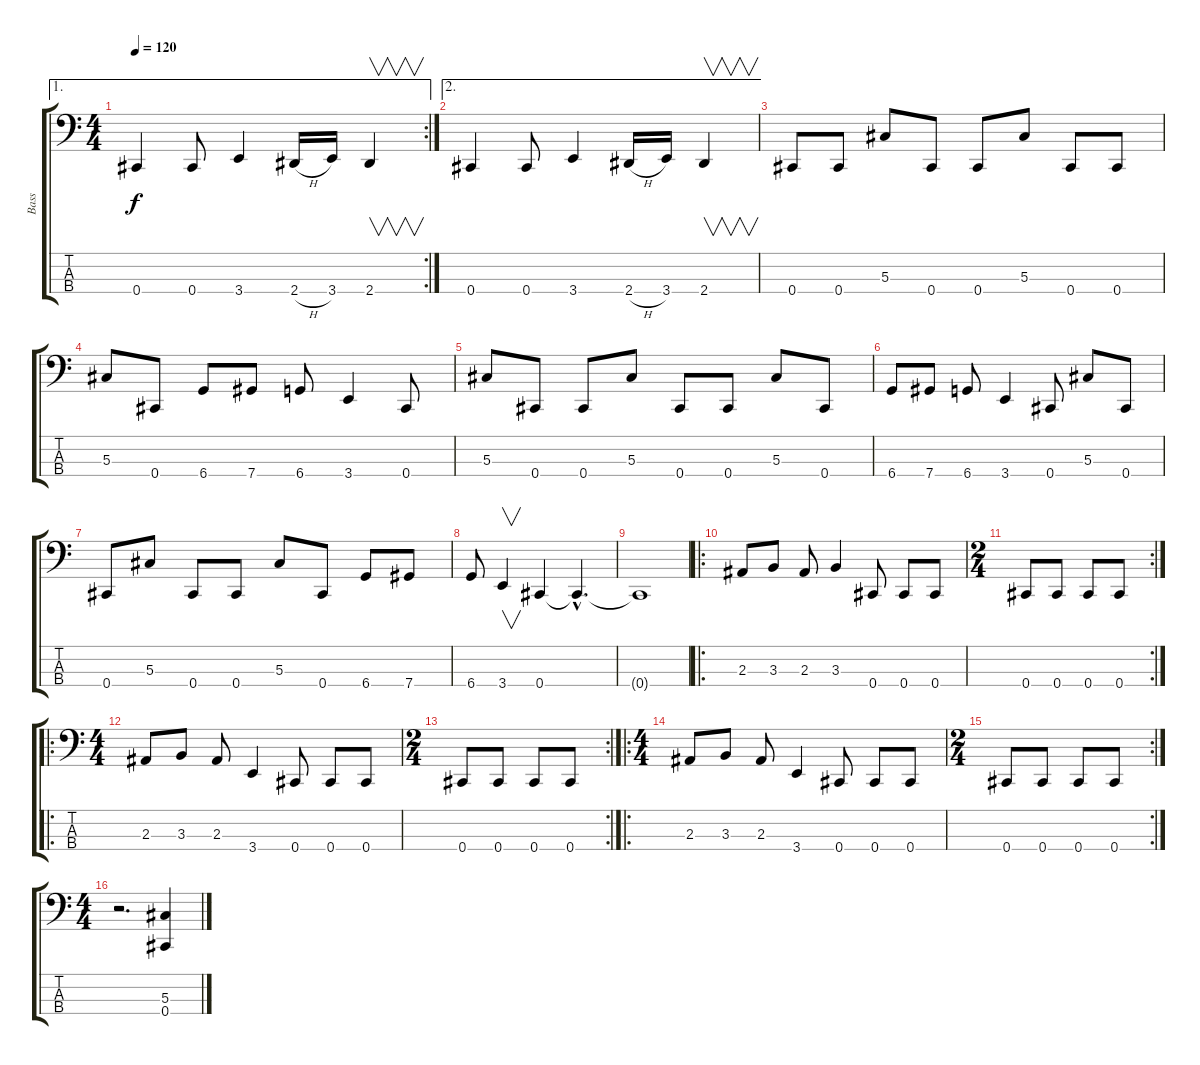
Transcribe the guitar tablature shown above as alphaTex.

\track ("Bass" "Bass") {instrument slapbass1}
\staff {score tabs}
\tuning (Gb2 Db2 Ab1 Db1) {hide}
\ae 1
\rc 2
\ts (4 4)
\tempo 120
\clef f4
\ks c
0.4.4{dy f} 0.4.8 3.4.4 2.4{h}.16 3.4.16 2.4.4{v} |
\ae 2
0.4.4 0.4.8 3.4.4 2.4{h}.16 3.4.16 2.4.4{v} |
0.4.8 0.4.8 5.3.8 0.4.8 0.4.8 5.3.8 0.4.8 0.4.8 |
5.3.8 0.4.8 6.4.8 7.4.8 6.4.8 3.4.4 0.4.8 |
5.3.8 0.4.8 0.4.8 5.3.8 0.4.8 0.4.8 5.3.8 0.4.8 |
6.4.8 7.4.8 6.4.8 3.4.4 0.4.8 5.3.8 0.4.8 |
0.4.8 5.3.8 0.4.8 0.4.8 5.3.8 0.4.8 6.4.8 7.4.8 |
6.4.8 3.4.4{v} 0.4.4 0.4{hac t}.4{d} |
0.4{t}.1 |
\ro
2.3.8 3.3.8 2.3.8 3.3.4 0.4.8 0.4.8 0.4.8 |
\rc 2
\ts (2 4)
0.4.8 0.4.8 0.4.8 0.4.8 |
\ro
\ts (4 4)
2.3.8 3.3.8 2.3.8 3.4.4 0.4.8 0.4.8 0.4.8 |
\rc 2
\ts (2 4)
0.4.8 0.4.8 0.4.8 0.4.8 |
\ro
\ts (4 4)
2.3.8 3.3.8 2.3.8 3.4.4 0.4.8 0.4.8 0.4.8 |
\rc 2
\ts (2 4)
0.4.8 0.4.8 0.4.8 0.4.8 |
\ts (4 4)
r.2{d} (5.3 0.4).4
